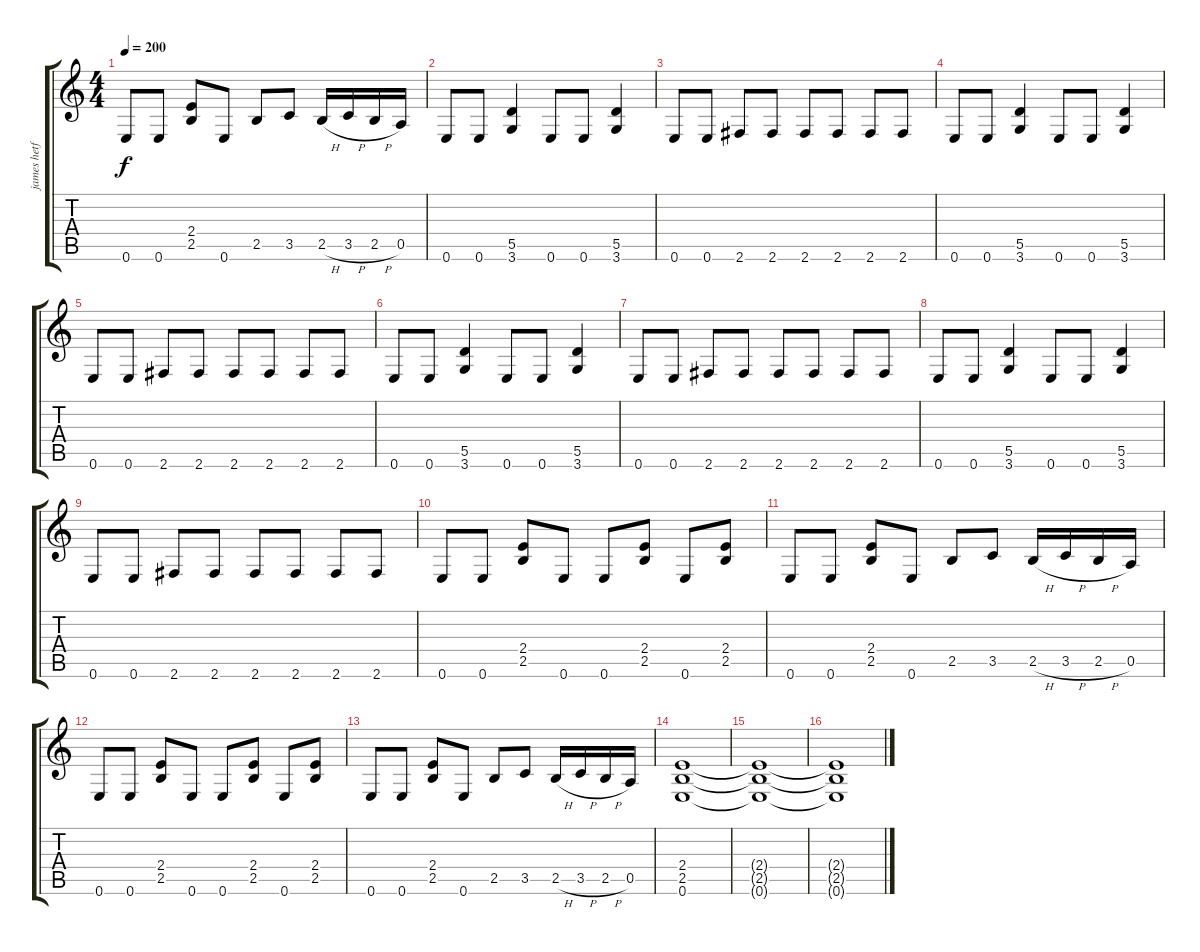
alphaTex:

\track ("james hetfield" "james hetf") {instrument overdrivenguitar}
\staff {score tabs}
\tuning (E4 B3 G3 D3 A2 E2) {hide}
\ts (4 4)
\tempo 200
\clef g2
\ks c
0.6.8{dy f} 0.6.8 (2.4 2.5).8 0.6.8 2.5.8 3.5.8 2.5{h}.16 3.5{h}.16 2.5{h}.16 0.5.16 |
0.6.8 0.6.8 (5.5 3.6).4 0.6.8 0.6.8 (5.5 3.6).4 |
0.6.8 0.6.8 2.6.8 2.6.8 2.6.8 2.6.8 2.6.8 2.6.8 |
0.6.8 0.6.8 (5.5 3.6).4 0.6.8 0.6.8 (5.5 3.6).4 |
0.6.8 0.6.8 2.6.8 2.6.8 2.6.8 2.6.8 2.6.8 2.6.8 |
0.6.8 0.6.8 (5.5 3.6).4 0.6.8 0.6.8 (5.5 3.6).4 |
0.6.8 0.6.8 2.6.8 2.6.8 2.6.8 2.6.8 2.6.8 2.6.8 |
0.6.8 0.6.8 (5.5 3.6).4 0.6.8 0.6.8 (5.5 3.6).4 |
0.6.8 0.6.8 2.6.8 2.6.8 2.6.8 2.6.8 2.6.8 2.6.8 |
0.6.8 0.6.8 (2.4 2.5).8 0.6.8 0.6.8 (2.4 2.5).8 0.6.8 (2.4 2.5).8 |
0.6.8 0.6.8 (2.4 2.5).8 0.6.8 2.5.8 3.5.8 2.5{h}.16 3.5{h}.16 2.5{h}.16 0.5.16 |
0.6.8 0.6.8 (2.4 2.5).8 0.6.8 0.6.8 (2.4 2.5).8 0.6.8 (2.4 2.5).8 |
0.6.8 0.6.8 (2.4 2.5).8 0.6.8 2.5.8 3.5.8 2.5{h}.16 3.5{h}.16 2.5{h}.16 0.5.16 |
(2.4 2.5 0.6).1 |
(2.4{t} 2.5{t} 0.6{t}).1 |
(2.4{t} 2.5{t} 0.6{t}).1
